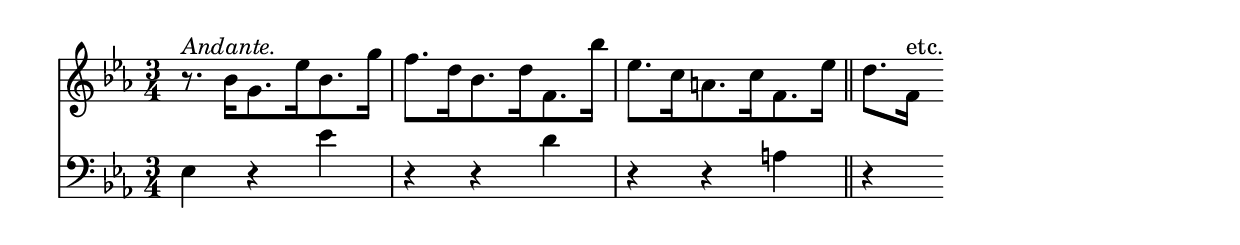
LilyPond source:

\version "2.6.3"
\include "english.ly"

\score {
  \relative c' { <<
    \new Staff {
    \key ef \major
    \time 3/4
    r8.^\markup { \italic {Andante.} } bf'16[ g8. ef'16 bf8. g'16] | f8.[ d16 bf8. d16 f,8. bf'16]| ef,8.[ c16 a8. c16 f,8. ef'16] | \stemDown d8. f,16^"etc." \bar ""
    }

    \new Staff {
    \clef bass
    \key ef \major
    ef,4 r ef' | r r d | r r a \bar "||" r \bar ""
    }
   >>  
  }
  \midi { \tempo 4 = 96 }
  \layout {  
    indent = 0.0\cm
    \context {
      \Score
       \remove Bar_number_engraver
    }
  }
}
